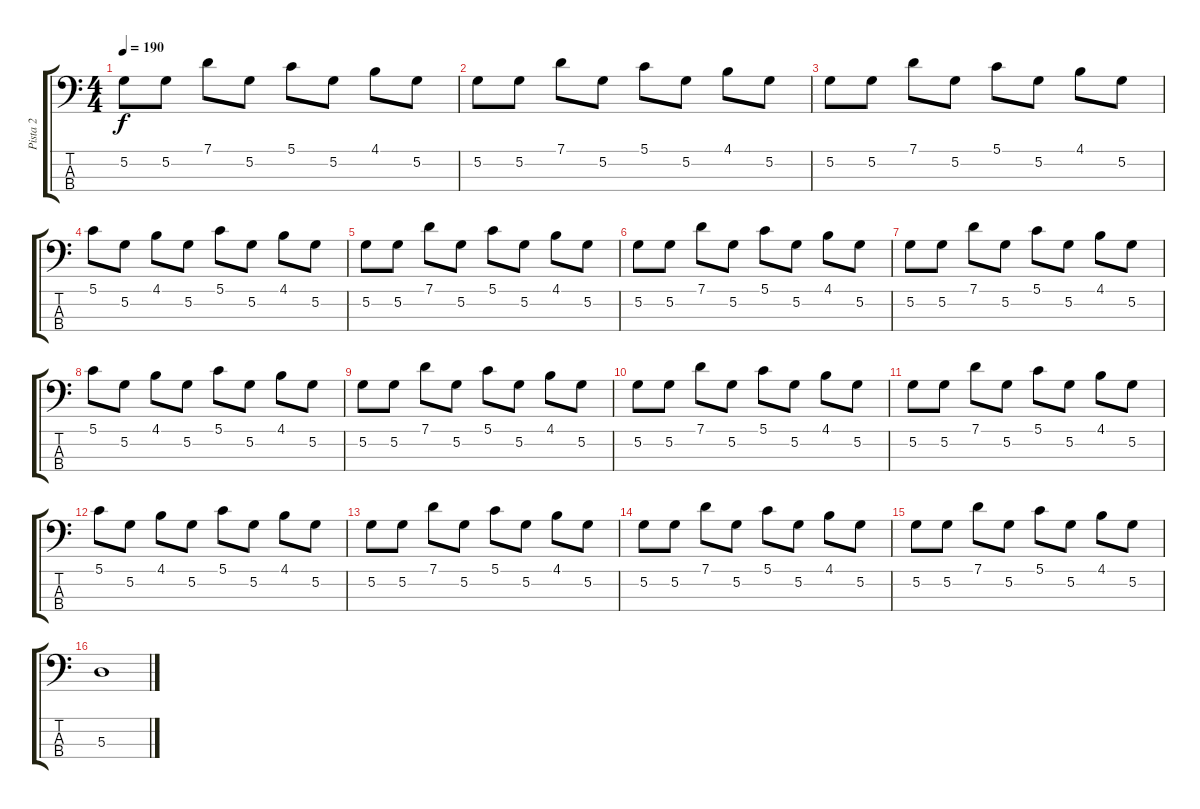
\track ("Pista 2" "Pista 2") {instrument electricbasspick}
\staff {score tabs}
\tuning (G2 D2 A1 E1) {hide}
\ts (4 4)
\tempo 190
\clef f4
\ks c
5.2.8{dy f volume 11} 5.2.8 7.1.8 5.2.8 5.1.8 5.2.8 4.1.8 5.2.8 |
5.2.8 5.2.8 7.1.8 5.2.8 5.1.8 5.2.8 4.1.8 5.2.8 |
5.2.8 5.2.8 7.1.8 5.2.8 5.1.8 5.2.8 4.1.8 5.2.8 |
5.1.8 5.2.8 4.1.8 5.2.8 5.1.8 5.2.8 4.1.8 5.2.8 |
5.2.8 5.2.8 7.1.8 5.2.8 5.1.8 5.2.8 4.1.8 5.2.8 |
5.2.8 5.2.8 7.1.8 5.2.8 5.1.8 5.2.8 4.1.8 5.2.8 |
5.2.8 5.2.8 7.1.8 5.2.8 5.1.8 5.2.8 4.1.8 5.2.8 |
5.1.8 5.2.8 4.1.8 5.2.8 5.1.8 5.2.8 4.1.8 5.2.8 |
5.2.8{volume 11} 5.2.8 7.1.8 5.2.8 5.1.8 5.2.8 4.1.8 5.2.8 |
5.2.8 5.2.8 7.1.8 5.2.8 5.1.8 5.2.8 4.1.8 5.2.8 |
5.2.8 5.2.8 7.1.8 5.2.8 5.1.8 5.2.8 4.1.8 5.2.8 |
5.1.8 5.2.8 4.1.8 5.2.8 5.1.8 5.2.8 4.1.8 5.2.8 |
5.2.8 5.2.8 7.1.8 5.2.8 5.1.8 5.2.8 4.1.8 5.2.8 |
5.2.8 5.2.8 7.1.8 5.2.8 5.1.8 5.2.8 4.1.8 5.2.8 |
5.2.8 5.2.8 7.1.8 5.2.8 5.1.8 5.2.8 4.1.8 5.2.8 |
5.3.1
